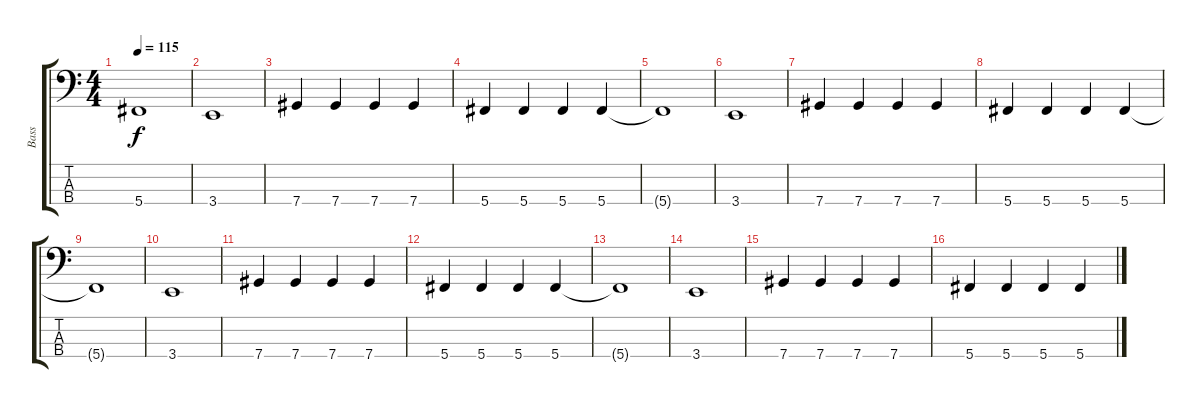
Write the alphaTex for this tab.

\track ("Bass" "Bass") {instrument electricbassfinger}
\staff {score tabs}
\tuning (E2 B1 Gb1 Db1) {hide}
\ts (4 4)
\tempo 115
\clef f4
\ks c
5.4{t}.1{dy f} |
3.4.1 |
7.4.4 7.4.4 7.4.4 7.4.4 |
5.4.4 5.4.4 5.4.4 5.4.4 |
5.4{t}.1 |
3.4.1 |
7.4.4 7.4.4 7.4.4 7.4.4 |
5.4.4 5.4.4 5.4.4 5.4.4 |
5.4{t}.1 |
3.4.1 |
7.4.4 7.4.4 7.4.4 7.4.4 |
5.4.4 5.4.4 5.4.4 5.4.4 |
5.4{t}.1 |
3.4.1 |
7.4.4 7.4.4 7.4.4 7.4.4 |
5.4.4 5.4.4 5.4.4 5.4.4
